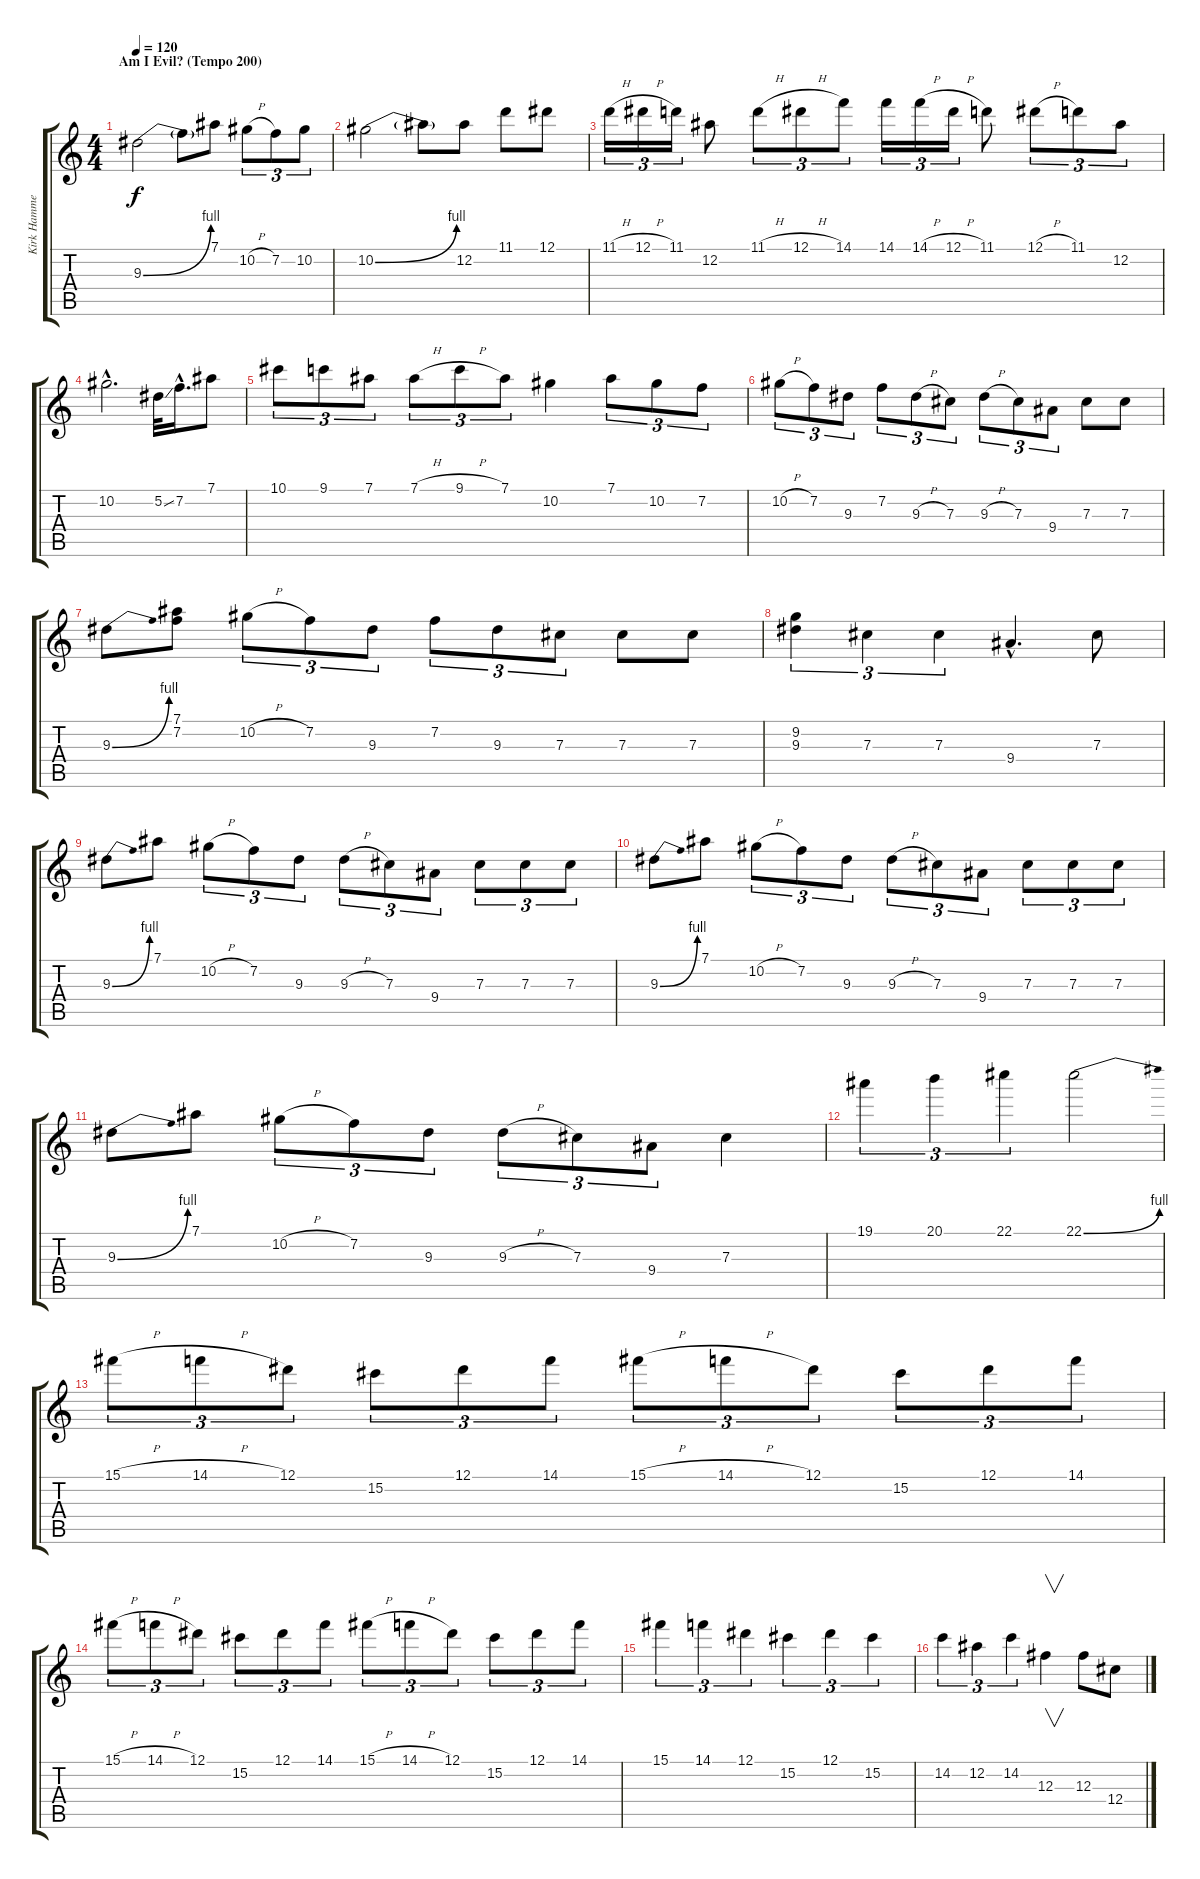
\track ("Kirk Hammett (Distortion Guitar)" "Kirk Hamme") {instrument overdrivenguitar}
\staff {score tabs}
\tuning (Eb4 Bb3 Gb3 Db3 Ab2 Eb2) {hide}
\ts (4 4)
\section ("" "Am I Evil? (Tempo 200)")
\tempo 120
\tempo 200
\tempo 120
\clef g2
\ks c
9.3{be (bend 0 0 60 4)}.2{dy f instrument overdrivenguitar} 9.3{t}.8 7.1.8 10.2{h}.8{tu (3 2)} 7.2.8{tu (3 2)} 10.2.8{tu (3 2)} |
10.2{be (bend 0 0 60 4)}.2 10.2{t}.8 12.2.8 11.1.8 12.1.8 |
11.1{h}.16{tu (3 2)} 12.1{h}.16{tu (3 2)} 11.1.16{tu (3 2)} 12.2.8 11.1{h}.8{tu (3 2)} 12.1{h}.8{tu (3 2)} 14.1.8{tu (3 2)} 14.1.16{tu (3 2)} 14.1{h}.16{tu (3 2)} 12.1{h}.16{tu (3 2)} 11.1.8 12.1{h}.8{tu (3 2)} 11.1.8{tu (3 2)} 12.2.8{tu (3 2)} |
10.2{hac}.2{d} 5.2{ss}.32 7.2{hac}.16{d} 7.1.8 |
10.1.8{tu (3 2)} 9.1.8{tu (3 2)} 7.1.8{tu (3 2)} 7.1{h}.8{tu (3 2)} 9.1{h}.8{tu (3 2)} 7.1.8{tu (3 2)} 10.2.4 7.1.8{tu (3 2)} 10.2.8{tu (3 2)} 7.2.8{tu (3 2)} |
10.2{h}.8{tu (3 2)} 7.2.8{tu (3 2)} 9.3.8{tu (3 2)} 7.2.8{tu (3 2)} 9.3{h}.8{tu (3 2)} 7.3.8{tu (3 2)} 9.3{h}.8{tu (3 2)} 7.3.8{tu (3 2)} 9.4.8{tu (3 2)} 7.3.8 7.3.8 |
9.3{be (bend 0 0 60 4)}.8 (7.1 7.2).8 10.2{h}.8{tu (3 2)} 7.2.8{tu (3 2)} 9.3.8{tu (3 2)} 7.2.8{tu (3 2)} 9.3.8{tu (3 2)} 7.3.8{tu (3 2)} 7.3.8 7.3.8 |
(9.2 9.3).4{tu (3 2)} 7.3.4{tu (3 2)} 7.3.4{tu (3 2)} 9.4{hac}.4{d} 7.3.8 |
9.3{be (bend 0 0 60 4)}.8 7.1.8 10.2{h}.8{tu (3 2)} 7.2.8{tu (3 2)} 9.3.8{tu (3 2)} 9.3{h}.8{tu (3 2)} 7.3.8{tu (3 2)} 9.4.8{tu (3 2)} 7.3.8{tu (3 2)} 7.3.8{tu (3 2)} 7.3.8{tu (3 2)} |
9.3{be (bend 0 0 60 4)}.8 7.1.8 10.2{h}.8{tu (3 2)} 7.2.8{tu (3 2)} 9.3.8{tu (3 2)} 9.3{h}.8{tu (3 2)} 7.3.8{tu (3 2)} 9.4.8{tu (3 2)} 7.3.8{tu (3 2)} 7.3.8{tu (3 2)} 7.3.8{tu (3 2)} |
9.3{be (bend 0 0 60 4)}.8 7.1.8 10.2{h}.8{tu (3 2)} 7.2.8{tu (3 2)} 9.3.8{tu (3 2)} 9.3{h}.8{tu (3 2)} 7.3.8{tu (3 2)} 9.4.8{tu (3 2)} 7.3.4 |
19.1.4{tu (3 2)} 20.1.4{tu (3 2)} 22.1.4{tu (3 2)} 22.1{be (bend 0 0 60 4)}.2 |
15.1{h}.8{tu (3 2)} 14.1{h}.8{tu (3 2)} 12.1.8{tu (3 2)} 15.2.8{tu (3 2)} 12.1.8{tu (3 2)} 14.1.8{tu (3 2)} 15.1{h}.8{tu (3 2)} 14.1{h}.8{tu (3 2)} 12.1.8{tu (3 2)} 15.2.8{tu (3 2)} 12.1.8{tu (3 2)} 14.1.8{tu (3 2)} |
15.1{h}.8{tu (3 2)} 14.1{h}.8{tu (3 2)} 12.1.8{tu (3 2)} 15.2.8{tu (3 2)} 12.1.8{tu (3 2)} 14.1.8{tu (3 2)} 15.1{h}.8{tu (3 2)} 14.1{h}.8{tu (3 2)} 12.1.8{tu (3 2)} 15.2.8{tu (3 2)} 12.1.8{tu (3 2)} 14.1.8{tu (3 2)} |
15.1.4{tu (3 2)} 14.1.4{tu (3 2)} 12.1.4{tu (3 2)} 15.2.4{tu (3 2)} 12.1.4{tu (3 2)} 15.2.4{tu (3 2)} |
14.2.4{tu (3 2)} 12.2.4{tu (3 2)} 14.2.4{tu (3 2)} 12.3.4{v} 12.3.8 12.4.8
